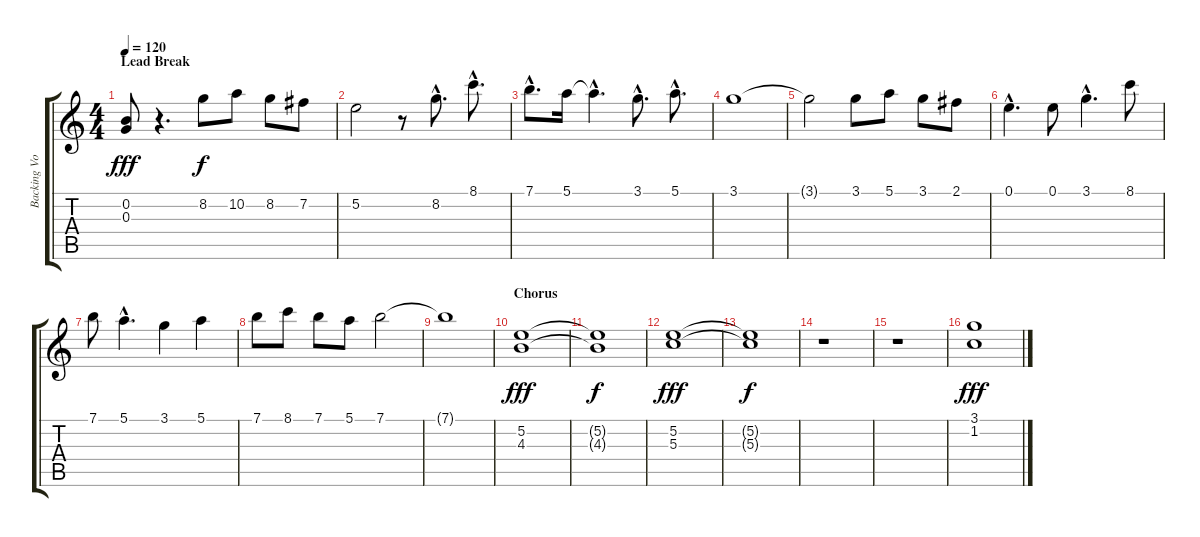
\track ("Backing Vocals" "Backing Vo") {instrument acousticguitarnylon}
\staff {score tabs}
\tuning (E4 B3 G3 D3 A2 E2) {hide}
\ts (4 4)
\section ("" "Lead Break")
\tempo 120
\clef g2
\ks c
(0.2 0.3).8{dy fff} r.4{d} 8.2.8{dy f volume 16 instrument celesta} 10.2.8 8.2.8 7.2.8 |
5.2.2 r.8 8.2{hac}.8{d} 8.1{hac}.8{d} |
7.1{hac}.8{d} 5.1.16 5.1{hac t}.4{d} 3.1{hac}.8{d} 5.1{hac}.8{d} |
3.1.1 |
3.1{t}.2 3.1.8 5.1.8 3.1.8 2.1.8 |
0.1{hac}.4{d} 0.1.8 3.1{hac}.4{d} 8.1.8 |
7.1.8 5.1{hac}.4{d} 3.1.4 5.1.4 |
7.1.8 8.1.8 7.1.8 5.1.8 7.1.2 |
7.1{t}.1 |
\section ("" "Chorus")
(5.2 4.3).1{dy fff volume 12 instrument altosax} |
(5.2{t} 4.3{t}).1{dy f} |
(5.2 5.3).1{dy fff} |
(5.2{t} 5.3{t}).1{dy f} |
r.1 |
r.1 |
(3.1 1.2).1{dy fff}
